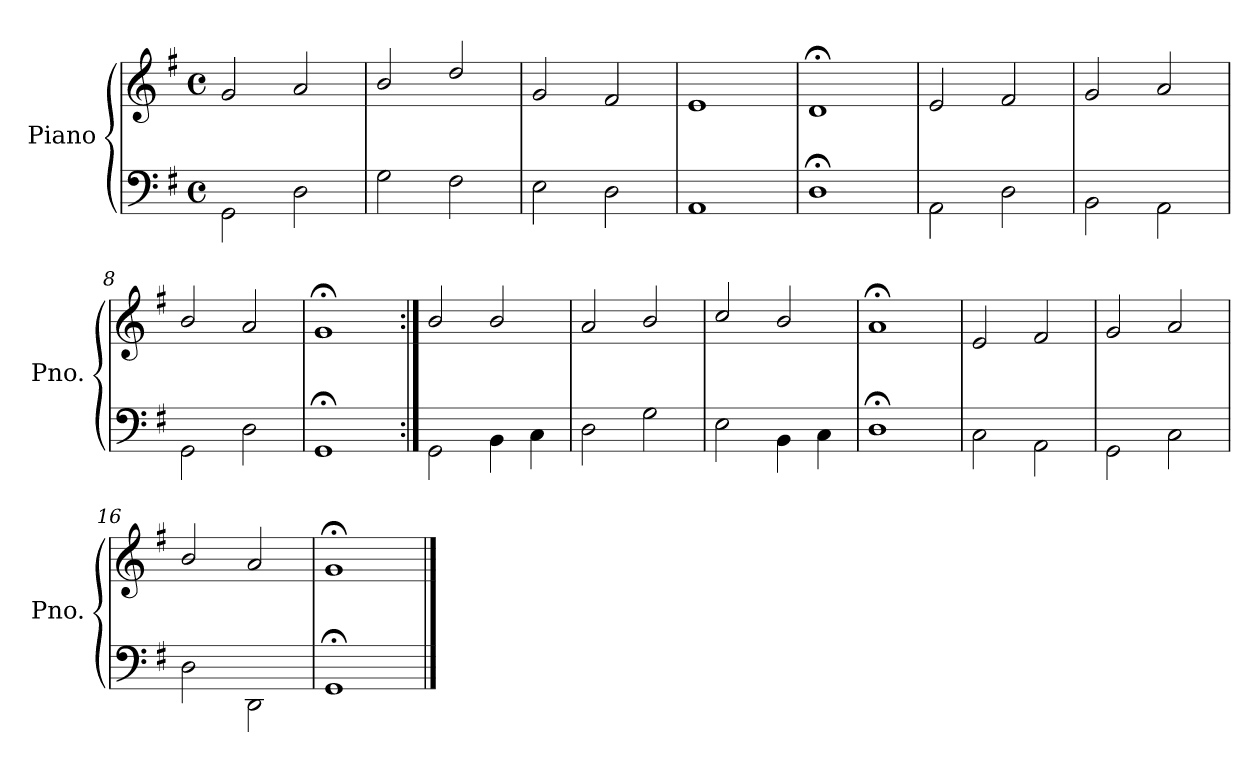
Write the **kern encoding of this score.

**kern	**kern
*part1	*part1
*staff2	*staff1
*I"Piano	*
*I'Pno.	*
*clefF4	*clefG2
*k[f#]	*k[f#]
*G:	*G:
*M4/4	*M4/4
*met(c)	*met(c)
=1	=1
2GG\	2g/
2D\	2a/
=2	=2
2G\	2b/
2F#\	2dd/
=3	=3
2E\	2g/
2D\	2f#/
=4	=4
1AA	1e
=5	=5
1D;	1d;<
=6	=6
2AA\	2e/
2D\	2f#/
=7	=7
2BB\	2g/
2AA\	2a/
=8	=8
2GG\	2b/
2D\	2a/
=9	=9
1GG;	1g;<
!!LO:LB:g=z
=10:|!	=10:|!
2GG\	2b/
4BB\	2b/
4C\	.
=11	=11
2D\	2a/
2G\	2b/
=12	=12
2E\	2cc/
4BB\	2b/
4C\	.
=13	=13
1D;	1a;<
=14	=14
2C\	2e/
2AA\	2f#/
=15	=15
2GG\	2g/
2C\	2a/
=16	=16
2D\	2b/
2DD\	2a/
=17	=17
1GG;	1g;<
==	==
*-	*-
